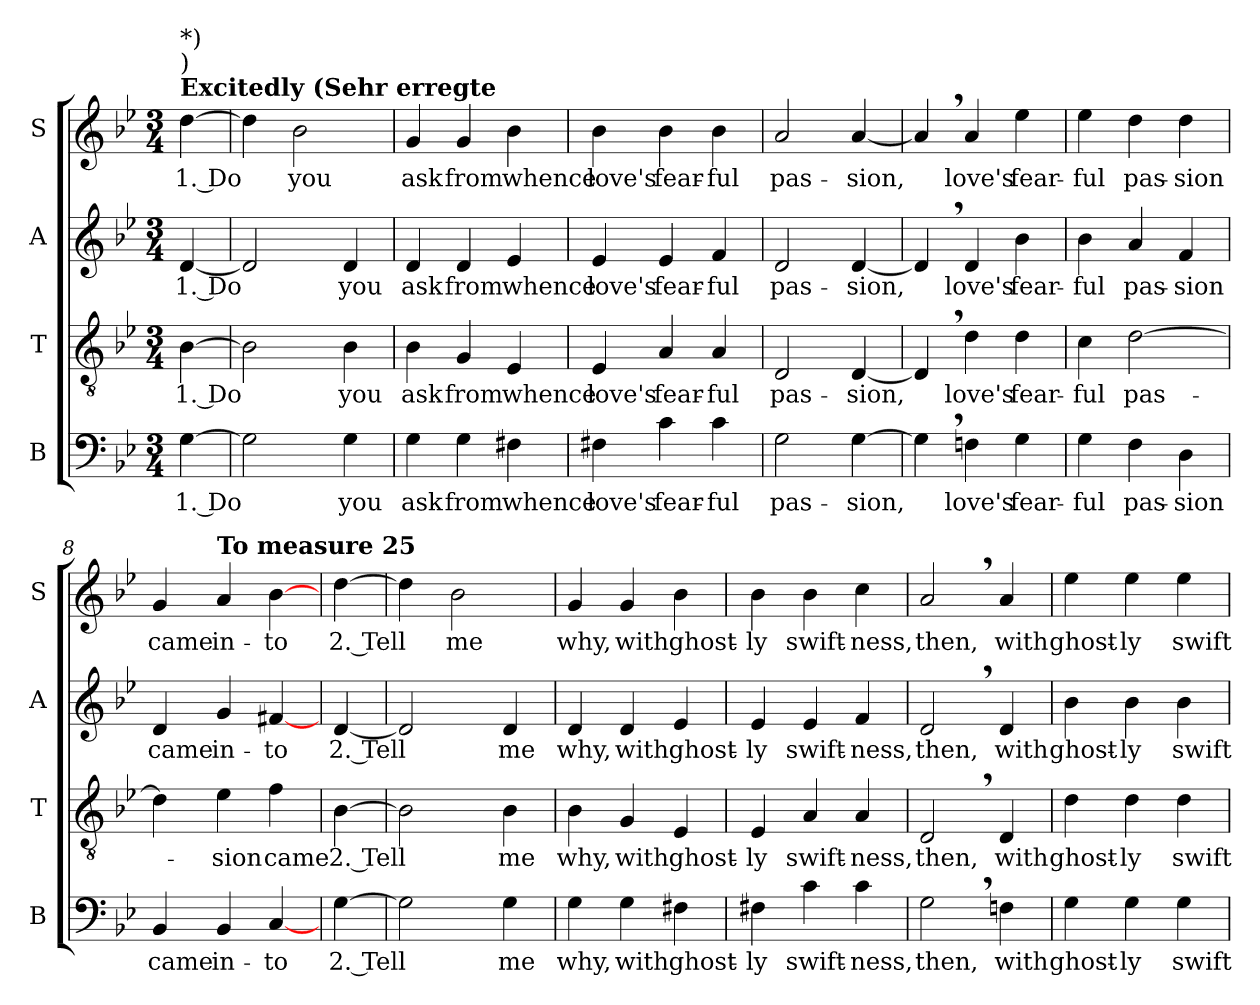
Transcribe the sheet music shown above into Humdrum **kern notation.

**kern	**text	**kern	**text	**kern	**text	**kern	**text
*part4	*part4	*part3	*part3	*part2	*part2	*part1	*part1
*staff4	*staff4	*staff3	*staff3	*staff2	*staff2	*staff1	*staff1
*I"B	*	*I"T	*	*I"A	*	*I"S	*
*I'B	*	*I'T	*	*I'A	*	*I'S	*
*clefF4	*	*clefGv2	*	*clefG2	*	*clefG2	*
*k[b-e-]	*	*k[b-e-]	*	*k[b-e-]	*	*k[b-e-]	*
*g:	*	*g:	*	*g:	*	*g:	*
*M3/4	*	*M3/4	*	*M3/4	*	*M3/4	*
=1	=1	=1	=1	=1	=1	=1	=1
!	!	!	!	!	!	!LO:TX:a:B:t=Excitedly (Sehr erregte	!
!	!	!	!	!	!	!LO:TX:a:t=)	!
!	!	!	!	!	!	!LO:TX:a:t=*)	!
!	!LO:LY:b	!	!LO:LY:b	!	!LO:LY:b	!	!LO:LY:b
[4G\	1. Do	[4B-\	1. Do	[4d/	1. Do	[4dd\	1. Do
=2	=2	=2	=2	=2	=2	=2	=2
2G\]	.	2B-\]	.	2d/]	.	4dd\]	.
!	!	!	!	!	!	!	!LO:LY:b
.	.	.	.	.	.	2b-\	you
!	!LO:LY:b	!	!LO:LY:b	!	!LO:LY:b	!	!
4G\	you	4B-\	you	4d/	you	.	.
=3	=3	=3	=3	=3	=3	=3	=3
!	!LO:LY:b	!	!LO:LY:b	!	!LO:LY:b	!	!LO:LY:b
4G\	ask	4B-\	ask	4d/	ask	4g/	ask
!	!LO:LY:b	!	!LO:LY:b	!	!LO:LY:b	!	!LO:LY:b
4G\	from	4G/	from	4d/	from	4g/	from
!	!LO:LY:b	!	!LO:LY:b	!	!LO:LY:b	!	!LO:LY:b
4F#X\	whence	4E-/	whence	4e-/	whence	4b-\	whence
=4	=4	=4	=4	=4	=4	=4	=4
!	!LO:LY:b	!	!LO:LY:b	!	!LO:LY:b	!	!LO:LY:b
4F#X\	love's	4E-/	love's	4e-/	love's	4b-\	love's
!	!LO:LY:b	!	!LO:LY:b	!	!LO:LY:b	!	!LO:LY:b
4c\	fear-	4A/	fear-	4e-/	fear-	4b-\	fear-
!	!LO:LY:b	!	!LO:LY:b	!	!LO:LY:b	!	!LO:LY:b
4c\	-ful	4A/	-ful	4f/	-ful	4b-\	-ful
=5	=5	=5	=5	=5	=5	=5	=5
!	!LO:LY:b	!	!LO:LY:b	!	!LO:LY:b	!	!LO:LY:b
2G\	pas-	2D/	pas-	2d/	pas-	2a/	pas-
!	!LO:LY:b	!	!LO:LY:b	!	!LO:LY:b	!	!LO:LY:b
[4G\	-sion,	[4D/	-sion,	[4d/	-sion,	[4a/	-sion,
=6	=6	=6	=6	=6	=6	=6	=6
4G,>\]	.	4D,>/]	.	4d,>/]	.	4a,>/]	.
!	!LO:LY:b	!	!LO:LY:b	!	!LO:LY:b	!	!LO:LY:b
4Fn\	love's	4d\	love's	4d/	love's	4a/	love's
!	!LO:LY:b	!	!LO:LY:b	!	!LO:LY:b	!	!LO:LY:b
4G\	fear-	4d\	fear-	4b-\	fear-	4ee-\	fear-
=7	=7	=7	=7	=7	=7	=7	=7
!	!LO:LY:b	!	!LO:LY:b	!	!LO:LY:b	!	!LO:LY:b
4G\	-ful	4c\	-ful	4b-\	-ful	4ee-\	-ful
!	!LO:LY:b	!	!LO:LY:b	!	!LO:LY:b	!	!LO:LY:b
4F\	pas-	[2d\	pas-	4a/	pas-	4dd\	pas-
!	!LO:LY:b	!	!	!	!LO:LY:b	!	!LO:LY:b
4D\	-sion	.	.	4f/	-sion	4dd\	-sion
=8	=8	=8	=8	=8	=8	=8	=8
!	!LO:LY:b	!	!	!	!LO:LY:b	!	!LO:LY:b
4BB-/	came	4d\]	.	4d/	came	4g/	came
!	!	!	!	!	!	!LO:TX:a:B:t=To measure 25	!
!	!LO:LY:b	!	!LO:LY:b	!	!LO:LY:b	!	!LO:LY:b
4BB-/	in-	4e-\	-sion	4g/	in-	4a/	in-
!	!LO:LY:b	!	!LO:LY:b	!	!LO:LY:b	!	!LO:LY:b
[4C/	-to	4f\	came	[4f#X/	-to	[4b-\	-to
!!LO:LB:g=z
=9	=9	=9	=9	=9	=9	=9	=9
!	!LO:LY:b	!	!LO:LY:b	!	!LO:LY:b	!	!LO:LY:b
[4G\	2. Tell	[4B-\	2. Tell	[4d/	2. Tell	[4dd\	2. Tell
=10	=10	=10	=10	=10	=10	=10	=10
2G\]	.	2B-\]	.	2d/]	.	4dd\]	.
!	!	!	!	!	!	!	!LO:LY:b
.	.	.	.	.	.	2b-\	me
!	!LO:LY:b	!	!LO:LY:b	!	!LO:LY:b	!	!
4G\	me	4B-\	me	4d/	me	.	.
=11	=11	=11	=11	=11	=11	=11	=11
!	!LO:LY:b	!	!LO:LY:b	!	!LO:LY:b	!	!LO:LY:b
4G\	why,	4B-\	why,	4d/	why,	4g/	why,
!	!LO:LY:b	!	!LO:LY:b	!	!LO:LY:b	!	!LO:LY:b
4G\	with	4G/	with	4d/	with	4g/	with
!	!LO:LY:b	!	!LO:LY:b	!	!LO:LY:b	!	!LO:LY:b
4F#X\	ghost-	4E-/	ghost-	4e-/	ghost-	4b-\	ghost-
=12	=12	=12	=12	=12	=12	=12	=12
!	!LO:LY:b	!	!LO:LY:b	!	!LO:LY:b	!	!LO:LY:b
4F#X\	-ly	4E-/	-ly	4e-/	-ly	4b-\	-ly
!	!LO:LY:b	!	!LO:LY:b	!	!LO:LY:b	!	!LO:LY:b
4c\	swift-	4A/	swift-	4e-/	swift-	4b-\	swift-
!	!LO:LY:b	!	!LO:LY:b	!	!LO:LY:b	!	!LO:LY:b
4c\	-ness,	4A/	-ness,	4f/	-ness,	4cc\	-ness,
=13	=13	=13	=13	=13	=13	=13	=13
!	!LO:LY:b	!	!LO:LY:b	!	!LO:LY:b	!	!LO:LY:b
2G,>\	then,	2D,>/	then,	2d,>/	then,	2a,>/	then,
!	!LO:LY:b	!	!LO:LY:b	!	!LO:LY:b	!	!LO:LY:b
4Fn\	with	4D/	with	4d/	with	4a/	with
=14	=14	=14	=14	=14	=14	=14	=14
!	!LO:LY:b	!	!LO:LY:b	!	!LO:LY:b	!	!LO:LY:b
4G\	ghost-	4d\	ghost-	4b-\	ghost-	4ee-\	ghost-
!	!LO:LY:b	!	!LO:LY:b	!	!LO:LY:b	!	!LO:LY:b
4G\	-ly	4d\	-ly	4b-\	-ly	4ee-\	-ly
!	!LO:LY:b	!	!LO:LY:b	!	!LO:LY:b	!	!LO:LY:b
4G\	swift-	4d\	swift-	4b-\	swift-	4ee-\	swift-
=	=	=	=	=	=	=	=
*-	*-	*-	*-	*-	*-	*-	*-
